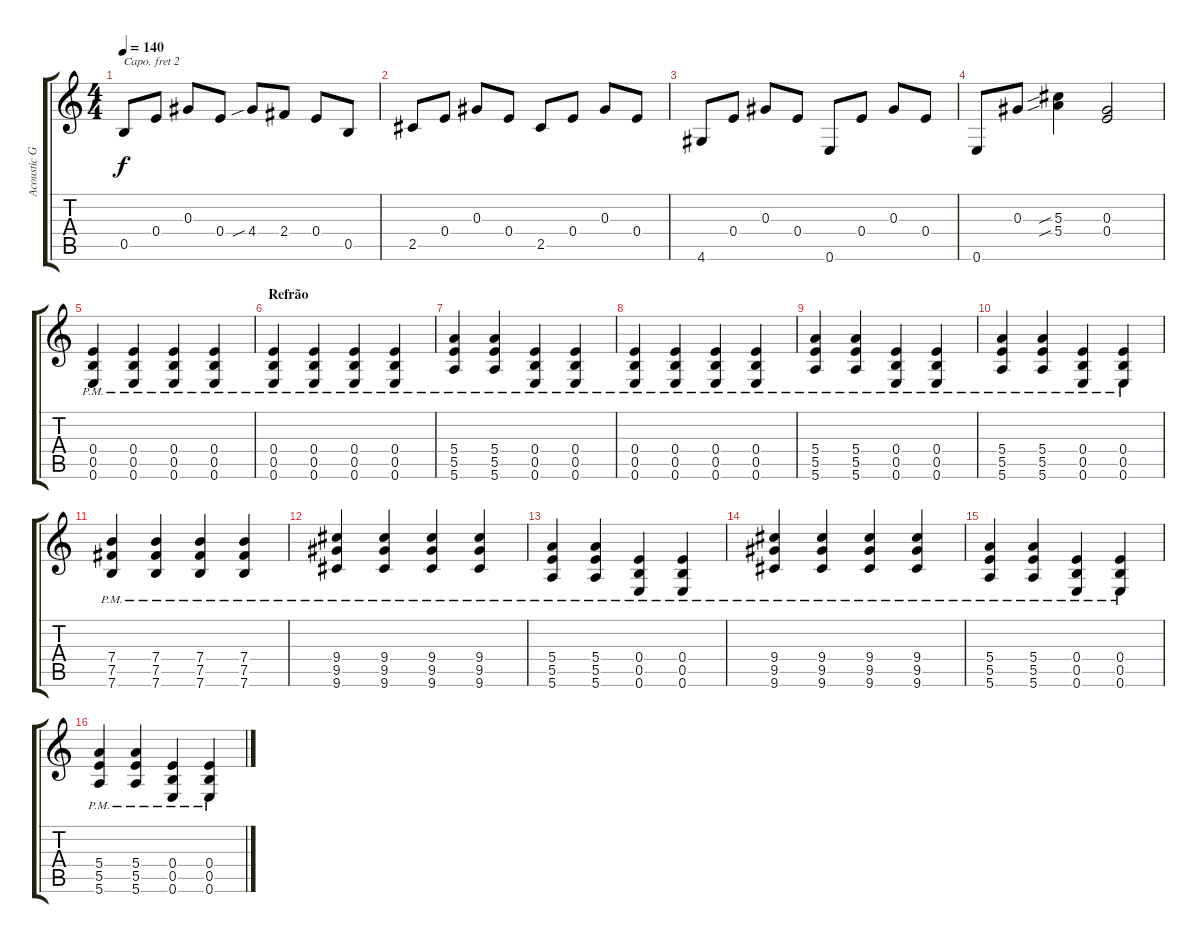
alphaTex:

\track ("Acoustic Guitar" "Acoustic G") {instrument acousticguitarsteel}
\staff {score tabs}
\capo 2
\tuning (D4 A3 Gb3 D3 A2 D2) {hide}
\ts (4 4)
\tempo 140
\clef g2
\ks c
0.5.8{dy f} 0.4.8 0.3.8 0.4.8 4.4{sib}.8 2.4.8 0.4.8 0.5.8 |
2.5.8 0.4.8 0.3.8 0.4.8 2.5.8 0.4.8 0.3.8 0.4.8 |
4.6.8 0.4.8 0.3.8 0.4.8 0.6.8 0.4.8 0.3.8 0.4.8 |
0.6.8 0.3.8 (5.3{sib} 5.4{sib}).4 (0.3 0.4).2 |
(0.4{pm} 0.5{pm} 0.6{pm}).4 (0.4{pm} 0.5{pm} 0.6{pm}).4 (0.4{pm} 0.5{pm} 0.6{pm}).4 (0.4{pm} 0.5{pm} 0.6{pm}).4 |
\section ("" "Refrão")
(0.4{pm} 0.5{pm} 0.6{pm}).4 (0.4{pm} 0.5{pm} 0.6{pm}).4 (0.4{pm} 0.5{pm} 0.6{pm}).4 (0.4{pm} 0.5{pm} 0.6{pm}).4 |
(5.4{pm} 5.5{pm} 5.6{pm}).4 (5.4{pm} 5.5{pm} 5.6{pm}).4 (0.4{pm} 0.5{pm} 0.6{pm}).4 (0.4{pm} 0.5{pm} 0.6{pm}).4 |
(0.4{pm} 0.5{pm} 0.6{pm}).4 (0.4{pm} 0.5{pm} 0.6{pm}).4 (0.4{pm} 0.5{pm} 0.6{pm}).4 (0.4{pm} 0.5{pm} 0.6{pm}).4 |
(5.4{pm} 5.5{pm} 5.6{pm}).4 (5.4{pm} 5.5{pm} 5.6{pm}).4 (0.4{pm} 0.5{pm} 0.6{pm}).4 (0.4{pm} 0.5{pm} 0.6{pm}).4 |
(5.4{pm} 5.5{pm} 5.6{pm}).4 (5.4{pm} 5.5{pm} 5.6{pm}).4 (0.4{pm} 0.5{pm} 0.6{pm}).4 (0.4{pm} 0.5{pm} 0.6{pm}).4 |
(7.4{pm} 7.5{pm} 7.6{pm}).4 (7.4{pm} 7.5{pm} 7.6{pm}).4 (7.4{pm} 7.5{pm} 7.6{pm}).4 (7.4{pm} 7.5{pm} 7.6{pm}).4 |
(9.4{pm} 9.5{pm} 9.6{pm}).4 (9.4{pm} 9.5{pm} 9.6{pm}).4 (9.4{pm} 9.5{pm} 9.6{pm}).4 (9.4{pm} 9.5{pm} 9.6{pm}).4 |
(5.4{pm} 5.5{pm} 5.6{pm}).4 (5.4{pm} 5.5{pm} 5.6{pm}).4 (0.4{pm} 0.5{pm} 0.6{pm}).4 (0.4{pm} 0.5{pm} 0.6{pm}).4 |
(9.4{pm} 9.5{pm} 9.6{pm}).4 (9.4{pm} 9.5{pm} 9.6{pm}).4 (9.4{pm} 9.5{pm} 9.6{pm}).4 (9.4{pm} 9.5{pm} 9.6{pm}).4 |
(5.4{pm} 5.5{pm} 5.6{pm}).4 (5.4{pm} 5.5{pm} 5.6{pm}).4 (0.4{pm} 0.5{pm} 0.6{pm}).4 (0.4{pm} 0.5{pm} 0.6{pm}).4 |
(5.4{pm} 5.5{pm} 5.6{pm}).4 (5.4{pm} 5.5{pm} 5.6{pm}).4 (0.4{pm} 0.5{pm} 0.6{pm}).4 (0.4{pm} 0.5{pm} 0.6{pm}).4
